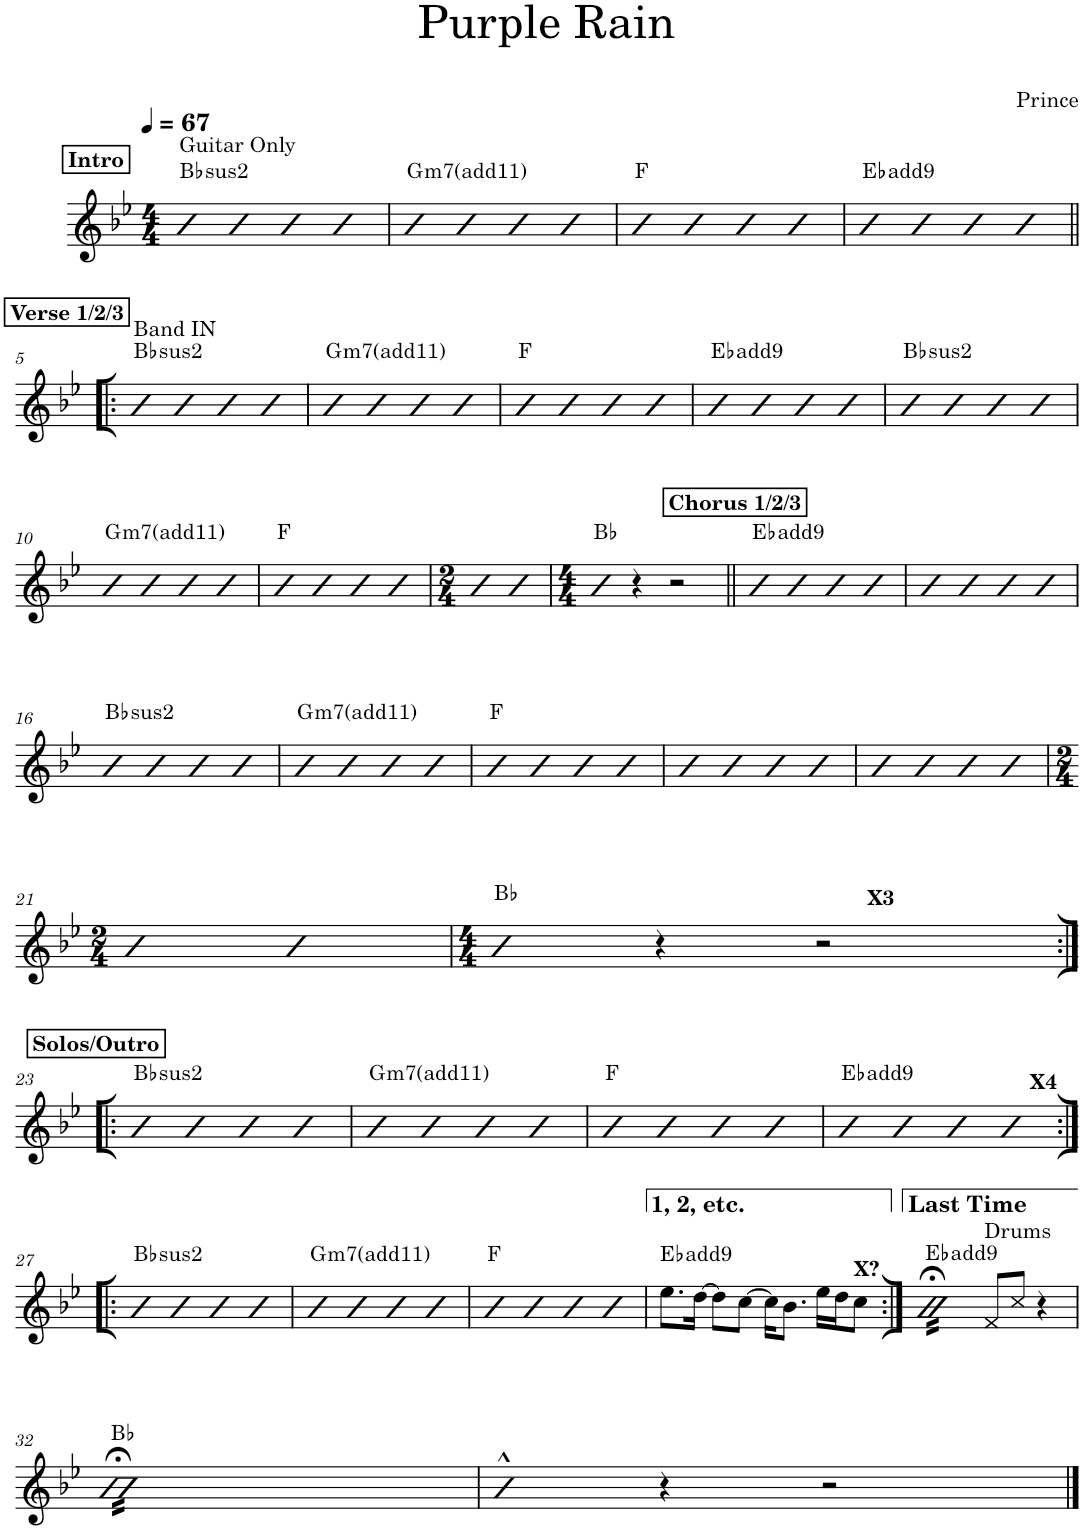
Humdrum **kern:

**kern	**harte
*part1	*part1
*staff1	*
*I"Piano	*
*I'Pno.	*
*clefG2	*
*k[b-e-]	*
*M4/4	*
*MM67	*
!!LO:REH:place=s1:a:B:cj:t=Intro
=1	=1
!LO:TX:a:t=Guitar Only	!LO:H:kt=2
4b-	Bb:(1,2,5)
4b-	.
4b-	.
4b-	.
=2	=2
!	!LO:H:kt=m7
4b-	G:min7(11)
4b-	.
4b-	.
4b-	.
=3	=3
4b-	F:maj
4b-	.
4b-	.
4b-	.
=4	=4
4b-	Eb:maj(9)
4b-	.
4b-	.
4b-	.
!!LO:LB:g=z
!!LO:REH:place=s1:a:B:cj:t=Verse 1/2/3
=5!|:	=5!|:
!LO:TX:a:t=Band IN	!LO:H:kt=2
4b-	Bb:(1,2,5)
4b-	.
4b-	.
4b-	.
=6	=6
!	!LO:H:kt=m7
4b-	G:min7(11)
4b-	.
4b-	.
4b-	.
=7	=7
4b-	F:maj
4b-	.
4b-	.
4b-	.
=8	=8
4b-	Eb:maj(9)
4b-	.
4b-	.
4b-	.
=9	=9
!	!LO:H:kt=2
4b-	Bb:(1,2,5)
4b-	.
4b-	.
4b-	.
!!LO:LB:g=z
=10	=10
!	!LO:H:kt=m7
4b-	G:min7(11)
4b-	.
4b-	.
4b-	.
=11	=11
4b-	F:maj
4b-	.
4b-	.
4b-	.
=12	=12
*M2/4	*
4b-	.
4b-	.
=13	=13
*M4/4	*
4b-	Bb:maj
4r	.
2r	.
!!LO:REH:place=s1:a:B:cj:t=Chorus 1/2/3
=14||	=14||
4b-	Eb:maj(9)
4b-	.
4b-	.
4b-	.
=15	=15
4b-	.
4b-	.
4b-	.
4b-	.
!!LO:LB:g=z
=16	=16
!	!LO:H:kt=2
4b-	Bb:(1,2,5)
4b-	.
4b-	.
4b-	.
=17	=17
!	!LO:H:kt=m7
4b-	G:min7(11)
4b-	.
4b-	.
4b-	.
=18	=18
4b-	F:maj
4b-	.
4b-	.
4b-	.
=19	=19
4b-	.
4b-	.
4b-	.
4b-	.
=20	=20
4b-	.
4b-	.
4b-	.
4b-	.
!!LO:LB:g=z
=21	=21
*M2/4	*
4b-	.
4b-	.
=22	=22
*M4/4	*
4b-	Bb:maj
4r	.
!LO:TX:a:B:t=X3	!
2r	.
!!LO:LB:g=z
!!LO:REH:place=s1:a:B:cj:t=Solos/Outro
=23:|!|:	=23:|!|:
!	!LO:H:kt=2
4b-	Bb:(1,2,5)
4b-	.
4b-	.
4b-	.
=24	=24
!	!LO:H:kt=m7
4b-	G:min7(11)
4b-	.
4b-	.
4b-	.
=25	=25
4b-	F:maj
4b-	.
4b-	.
4b-	.
=26	=26
4b-	Eb:maj(9)
4b-	.
4b-	.
!LO:TX:a:B:t=X4	!
4b-	.
!!LO:LB:g=z
=27:|!|:	=27:|!|:
!	!LO:H:kt=2
4b-	Bb:(1,2,5)
4b-	.
4b-	.
4b-	.
=28	=28
!	!LO:H:kt=m7
4b-	G:min7(11)
4b-	.
4b-	.
4b-	.
=29	=29
4b-	F:maj
4b-	.
4b-	.
4b-	.
=30	=30
8.ee-\L	Eb:maj(9)
[16dd\Jk	.
8dd\L]	.
[8cc\J	.
16cc\KL]	.
8.b-\J	.
16ee-\LL	.
16dd\J	.
!LO:TX:a:B:t=X?	!
8cc\J	.
=31:|!	=31:|!
*tremolo	*
16b-;<LL	Eb:maj(9)
16b-;<	.
16b-;<	.
16b-;<	.
16b-;<	.
16b-;<	.
16b-;<	.
16b-;<JJ	.
*Xtremolo	*
!LO:TX:a:t=Drums	!
8f/L	.
8cc/J	.
4r	.
!!LO:LB:g=z
=32	=32
*tremolo	*
16b-;<LL	Bb:maj
16b-;<	.
16b-;<	.
16b-;<	.
16b-;<	.
16b-;<	.
16b-;<	.
16b-;<	.
16b-;<	.
16b-;<	.
16b-;<	.
16b-;<	.
16b-;<	.
16b-;<	.
16b-;<	.
16b-;<JJ	.
*Xtremolo	*
=33	=33
4b-^^	.
4r	.
2r	.
==	==
*-	*-
